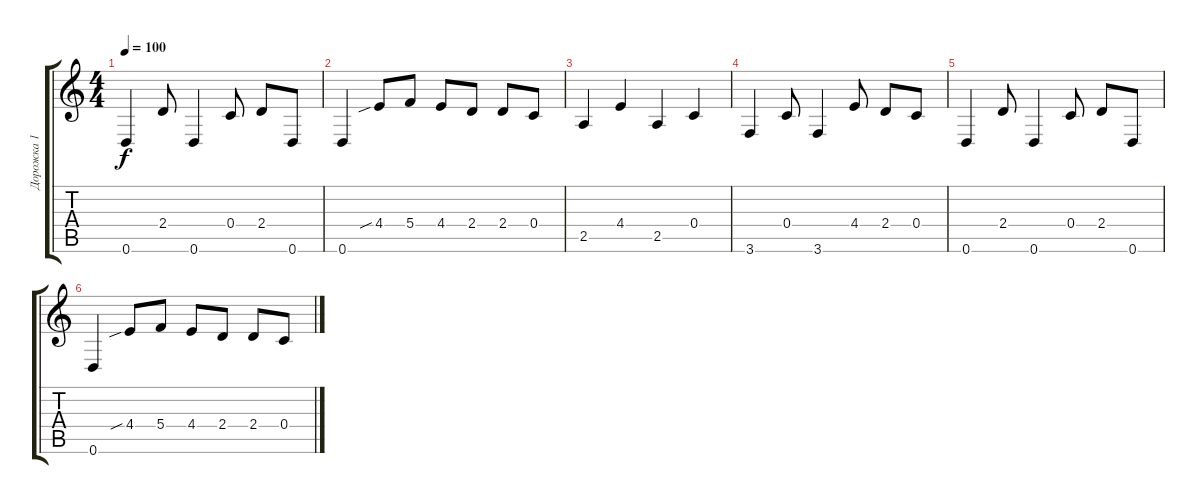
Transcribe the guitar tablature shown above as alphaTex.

\track ("Дорожка 1" "Дорожка 1") {instrument electricguitarclean}
\staff {score tabs}
\tuning (D4 A3 F3 C3 G2 D2) {hide}
\ts (4 4)
\tempo 100
\clef g2
\ks c
0.6.4{dy f} 2.4.8 0.6.4 0.4.8 2.4.8 0.6.8 |
0.6.4 4.4{sib}.8 5.4.8 4.4.8 2.4.8 2.4.8 0.4.8 |
2.5.4 4.4.4 2.5.4 0.4.4 |
3.6.4 0.4.8 3.6.4 4.4.8 2.4.8 0.4.8 |
0.6.4 2.4.8 0.6.4 0.4.8 2.4.8 0.6.8 |
0.6.4 4.4{sib}.8 5.4.8 4.4.8 2.4.8 2.4.8 0.4.8
